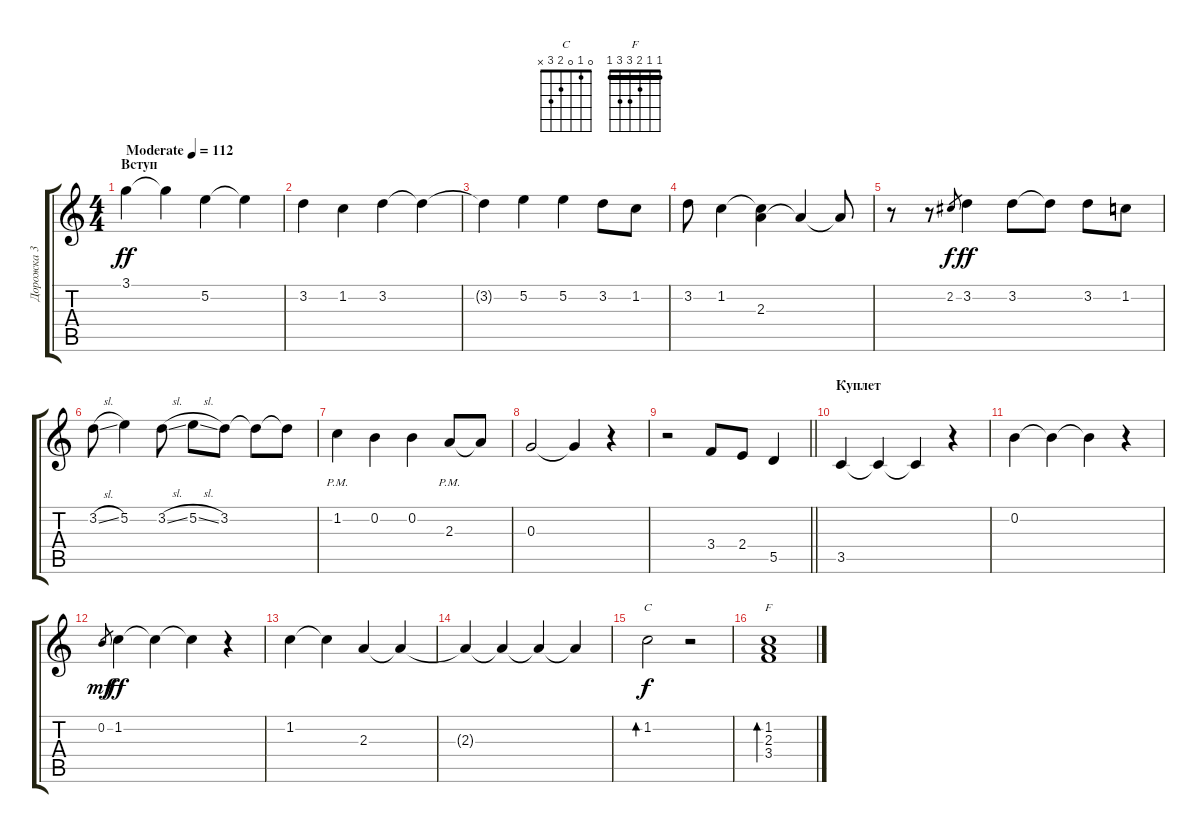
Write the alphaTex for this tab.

\track ("Дорожка 3" "Дорожка 3") {instrument acousticguitarnylon}
\staff {score tabs}
\tuning (E4 B3 G3 D3 A2 E2) {hide}
\chord ("C" 0 1 0 2 3 x)
\chord ("F" 1 1 2 3 3 1) {barre 1}
\ts (4 4)
\section ("" "Вступ")
\tempo (112 "Moderate")
\clef g2
\ks c
3.1.4{dy ff instrument acousticguitarnylon} 3.1{t}.4 5.2.4 5.2{t}.4 |
3.2.4 1.2.4 3.2.4 3.2{t}.4 |
3.2{t}.4 5.2.4 5.2.4 3.2.8 1.2.8 |
3.2.8 1.2.4 (1.2{t} 2.3).4 2.3{t}.4 2.3{t}.8 |
r.8 r.8 2.2.8{gr dy f} 3.2.4{dy ff} 3.2.8 3.2{t}.8 3.2.8 1.2.8 |
3.2{sl}.8 5.2.4 3.2{sl}.8 5.2{sl}.8 3.2.8 3.2{t}.8 3.2{t}.8 |
1.2{pm}.4 0.2.4 0.2.4 2.3{pm}.8 2.3{t}.8 |
0.3.2 0.3{t}.4 r.4 |
\barLineRight lightlight
r.2 3.4.8 2.4.8 5.5.4 |
\section ("" "Куплет")
3.5.4 3.5{t}.4 3.5{t}.4 r.4 |
0.2.4 0.2{t}.4 0.2{t}.4 r.4 |
0.2.8{gr dy mf} 1.2.4{dy ff} 1.2{t}.4 1.2{t}.4 r.4 |
1.2.4 1.2{t}.4 2.3.4 2.3{t}.4 |
2.3{t}.4 2.3{t}.4 2.3{t}.4 2.3{t}.4 |
1.2.2{bd 60 ch "C" dy f} r.2 |
(1.2 2.3 3.4).1{bd 120 ch "F"}
